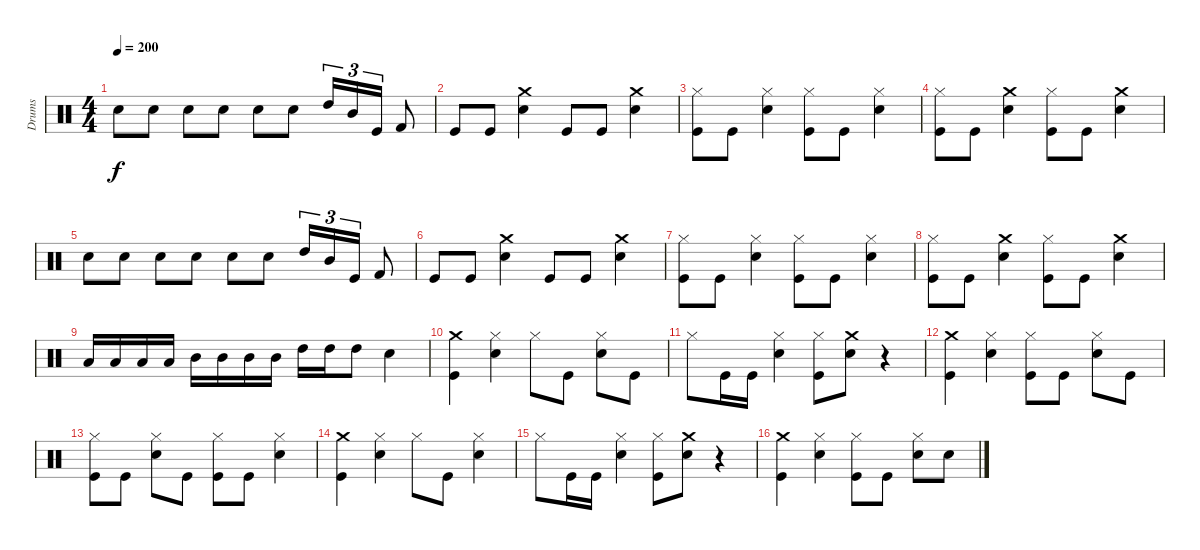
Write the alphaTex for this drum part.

\track ("Drums" "Drums") {instrument percussion}
\staff {score}
\articulation defaults
\ts (4 4)
\tempo 200
\clef neutral
\ks c "Snare (hit) 2".8{dy f} "Snare (hit) 2".8 "Snare (hit) 2".8 "Snare (hit) 2".8 "Snare (hit) 2".8 "Snare (hit) 2".8 "High Tom (hit)".16{tu (3 2)} "Mid Tom (hit)".16{tu (3 2)} "Kick (hit)".16{tu (3 2)} "Kick (hit) 2".8
|
"Kick (hit)".8 "Kick (hit)".8 ("Crash medium (hit)" "Snare (hit) 2").4 "Kick (hit)".8 "Kick (hit)".8 ("Crash medium (hit)" "Snare (hit) 2").4 |
("Kick (hit)" "Hi-Hat (closed)").8 "Kick (hit)".8 ("Snare (hit) 2" "Hi-Hat (closed)").4 ("Kick (hit)" "Hi-Hat (closed)").8 "Kick (hit)".8 ("Snare (hit) 2" "Hi-Hat (closed)").4 |
("Kick (hit)" "Hi-Hat (closed)").8 "Kick (hit)".8 ("Snare (hit) 2" "Crash medium (hit)").4 ("Kick (hit)" "Hi-Hat (closed)").8 "Kick (hit)".8 ("Crash medium (hit)" "Snare (hit) 2").4 |
"Snare (hit) 2".8 "Snare (hit) 2".8 "Snare (hit) 2".8 "Snare (hit) 2".8 "Snare (hit) 2".8 "Snare (hit) 2".8 "High Tom (hit)".16{tu (3 2)} "Mid Tom (hit)".16{tu (3 2)} "Kick (hit)".16{tu (3 2)} "Kick (hit) 2".8 |
"Kick (hit)".8 "Kick (hit)".8 ("Crash medium (hit)" "Snare (hit) 2").4 "Kick (hit)".8 "Kick (hit)".8 ("Crash medium (hit)" "Snare (hit) 2").4 |
("Kick (hit)" "Hi-Hat (closed)").8 "Kick (hit)".8 ("Snare (hit) 2" "Hi-Hat (closed)").4 ("Kick (hit)" "Hi-Hat (closed)").8 "Kick (hit)".8 ("Snare (hit) 2" "Hi-Hat (closed)").4 |
("Kick (hit)" "Hi-Hat (closed)").8 "Kick (hit)".8 ("Snare (hit) 2" "Crash medium (hit)").4 ("Kick (hit)" "Hi-Hat (closed)").8 "Kick (hit)".8 ("Crash medium (hit)" "Snare (hit) 2").4 |
"Low Tom (hit)".16 "Low Tom (hit)".16 "Low Tom (hit)".16 "Low Tom (hit)".16 "Mid Tom (hit)".16 "Mid Tom (hit)".16 "Mid Tom (hit)".16 "Mid Tom (hit)".16 "High Tom (hit)".16 "High Tom (hit)".16 "High Tom (hit)".8 "Snare (hit) 2".4 |
("Kick (hit)" "Crash medium (hit)").4 ("Hi-Hat (closed)" "Snare (hit) 2").4 "Hi-Hat (closed)".8 "Kick (hit)".8 ("Snare (hit) 2" "Hi-Hat (closed)").8 "Kick (hit)".8 |
"Hi-Hat (closed)".8 "Kick (hit)".16 "Kick (hit)".16 ("Snare (hit) 2" "Hi-Hat (closed)").4 ("Hi-Hat (closed)" "Kick (hit)").8 ("Crash medium (hit)" "Snare (hit) 2").8 r.4 |
("Kick (hit)" "Crash medium (hit)").4 ("Hi-Hat (closed)" "Snare (hit) 2").4 ("Hi-Hat (closed)" "Kick (hit)").8 "Kick (hit)".8 ("Snare (hit) 2" "Hi-Hat (closed)").8 "Kick (hit)".8 |
("Hi-Hat (closed)" "Kick (hit)").8 "Kick (hit)".8 ("Snare (hit) 2" "Hi-Hat (closed)").8 "Kick (hit)".8 ("Hi-Hat (closed)" "Kick (hit)").8 "Kick (hit)".8 ("Snare (hit) 2" "Hi-Hat (closed)").4 |
("Kick (hit)" "Crash medium (hit)").4 ("Hi-Hat (closed)" "Snare (hit) 2").4 "Hi-Hat (closed)".8 "Kick (hit)".8 ("Snare (hit) 2" "Hi-Hat (closed)").4 |
"Hi-Hat (closed)".8 "Kick (hit)".16 "Kick (hit)".16 ("Snare (hit) 2" "Hi-Hat (closed)").4 ("Hi-Hat (closed)" "Kick (hit)").8 ("Crash medium (hit)" "Snare (hit) 2").8 r.4 |
("Crash medium (hit)" "Kick (hit)").4 ("Snare (hit) 2" "Hi-Hat (closed)").4 ("Hi-Hat (closed)" "Kick (hit)").8 "Kick (hit)".8 ("Hi-Hat (closed)" "Snare (hit) 2").8 "Snare (hit) 2".8
